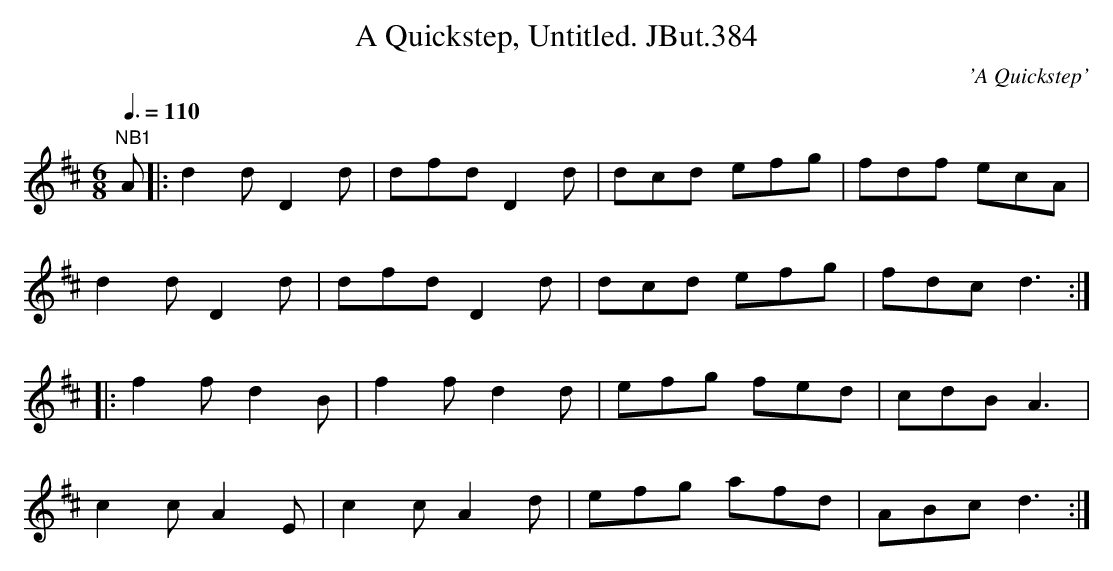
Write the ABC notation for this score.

X:1
T:Quickstep, Untitled. JBut.384, A
C:'A Quickstep'
M:6/8
L:1/8
Q:3/8=110
K:D
"NB1"A|: d2d D2d|dfd D2d|dcd efg|fdf ecA|
d2d D2d|dfd D2d|dcd efg|fdc d3:|
|:f2f d2B|f2f d2d|efg fed|cdB A3|
c2c A2E|c2c A2d|efg afd| ABcd3:|
